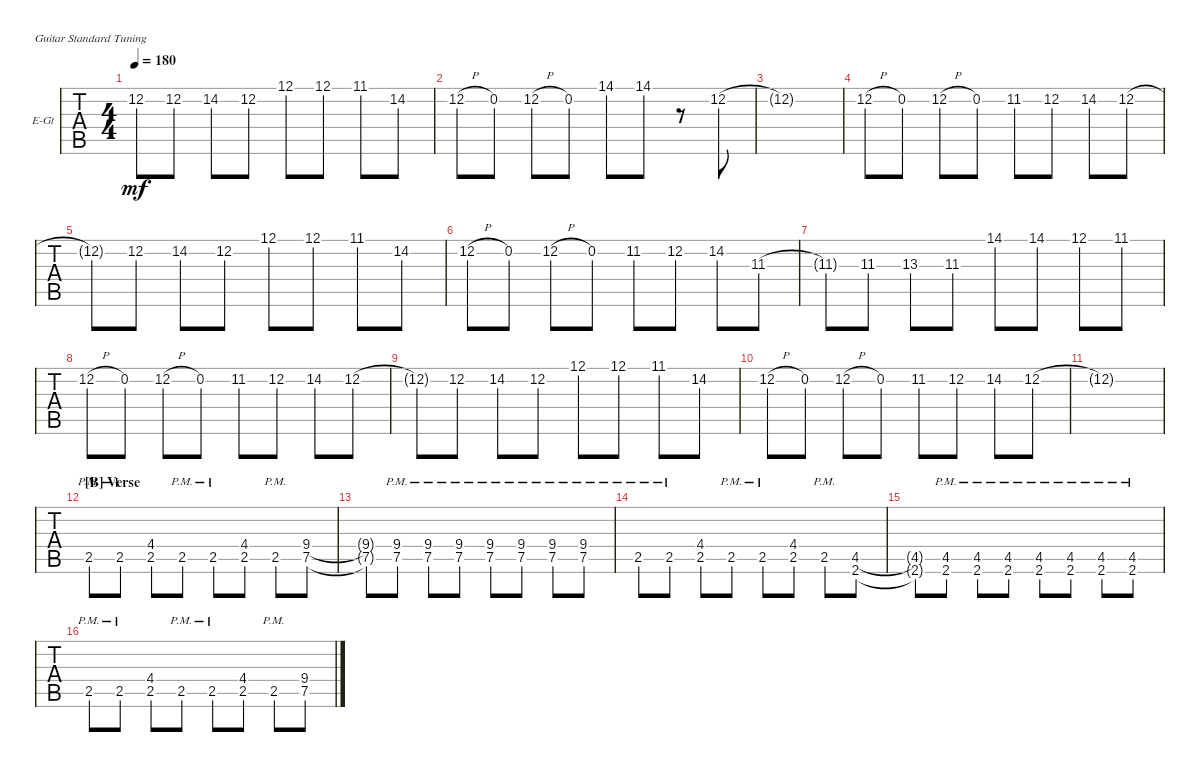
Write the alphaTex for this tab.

\defaultSystemsLayout 4
\bracketExtendMode groupsimilarinstruments
\firstSystemTrackNameOrientation horizontal
\otherSystemsTrackNameOrientation horizontal
\track ("Matthew" "E-Gt") {instrument distortionguitar}
\staff {tabs}
\tuning (E4 B3 G3 D3 A2 E2)
\ts (4 4)
\tempo 180
\clef g2
\ks c
12.2{t}.8{dy mf} 12.2.8 14.2.8 12.2.8 12.1.8 12.1.8 11.1.8 14.2.8 |
12.2{h}.8 0.2.8 12.2{h}.8 0.2.8 14.1.8 14.1.8 r.8 12.2.8 |
12.2{t}.1 |
12.2{h}.8 0.2.8 12.2{h}.8 0.2.8 11.2.8 12.2.8 14.2.8 12.2.8 |
12.2{t}.8 12.2.8 14.2.8 12.2.8 12.1.8 12.1.8 11.1.8 14.2.8 |
12.2{h}.8 0.2.8 12.2{h}.8 0.2.8 11.2.8 12.2.8 14.2.8 11.3.8 |
11.3{t}.8 11.3.8 13.3.8 11.3.8 14.1.8 14.1.8 12.1.8 11.1.8 |
12.2{h}.8 0.2.8 12.2{h}.8 0.2.8 11.2.8 12.2.8 14.2.8 12.2.8 |
12.2{t}.8 12.2.8 14.2.8 12.2.8 12.1.8 12.1.8 11.1.8 14.2.8 |
12.2{h}.8 0.2.8 12.2{h}.8 0.2.8 11.2.8 12.2.8 14.2.8 12.2.8 |
12.2{t}.1 |
\section ("B" "Verse")
2.5{pm}.8 2.5{pm}.8 (2.5 4.4).8 2.5{pm}.8 2.5{pm}.8 (2.5 4.4).8 2.5{pm}.8 (7.5 9.4).8 |
(7.5{t} 9.4{t}).8 (7.5{pm} 9.4{pm}).8 (7.5{pm} 9.4{pm}).8 (7.5{pm} 9.4{pm}).8 (7.5{pm} 9.4{pm}).8 (7.5{pm} 9.4{pm}).8 (7.5{pm} 9.4{pm}).8 (7.5{pm} 9.4{pm}).8 |
2.5{pm}.8 2.5{pm}.8 (2.5 4.4).8 2.5{pm}.8 2.5{pm}.8 (2.5 4.4).8 2.5{pm}.8 (4.5 2.6).8 |
(4.5{t} 2.6{t}).8 (4.5{pm} 2.6{pm}).8 (4.5{pm} 2.6{pm}).8 (4.5{pm} 2.6{pm}).8 (4.5{pm} 2.6{pm}).8 (4.5{pm} 2.6{pm}).8 (4.5{pm} 2.6{pm}).8 (4.5{pm} 2.6{pm}).8 |
2.5{pm}.8 2.5{pm}.8 (2.5 4.4).8 2.5{pm}.8 2.5{pm}.8 (2.5 4.4).8 2.5{pm}.8 (7.5 9.4).8
